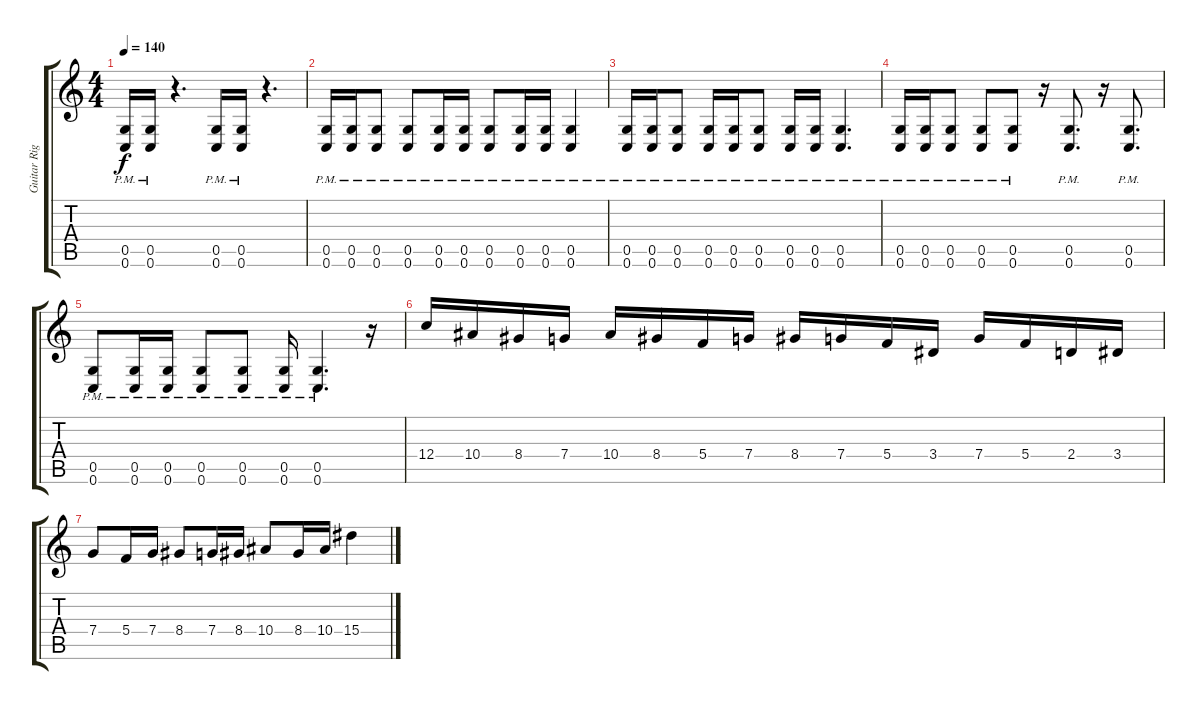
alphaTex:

\track ("Guitar Right" "Guitar Rig") {instrument distortionguitar}
\staff {score tabs}
\tuning (D4 A3 F3 C3 G2 C2) {hide}
\ts (4 4)
\tempo 140
\clef g2
\ks c
(0.5{pm} 0.6{pm}).16{dy f} (0.5{pm} 0.6{pm}).16 r.4{d} (0.5{pm} 0.6{pm}).16 (0.5{pm} 0.6{pm}).16 r.4{d} |
(0.5{pm} 0.6{pm}).16 (0.5{pm} 0.6{pm}).16 (0.5{pm} 0.6{pm}).8 (0.5{pm} 0.6{pm}).8 (0.5{pm} 0.6{pm}).16 (0.5{pm} 0.6{pm}).16 (0.5{pm} 0.6{pm}).8 (0.5{pm} 0.6{pm}).16 (0.5{pm} 0.6{pm}).16 (0.5{pm} 0.6{pm}).4 |
(0.5{pm} 0.6{pm}).16 (0.5{pm} 0.6{pm}).16 (0.5{pm} 0.6{pm}).8 (0.5{pm} 0.6{pm}).16 (0.5{pm} 0.6{pm}).16 (0.5{pm} 0.6{pm}).8 (0.5{pm} 0.6{pm}).16 (0.5{pm} 0.6{pm}).16 (0.5{pm} 0.6{pm}).4{d} |
(0.5{pm} 0.6{pm}).16 (0.5{pm} 0.6{pm}).16 (0.5{pm} 0.6{pm}).8 (0.5{pm} 0.6{pm}).8 (0.5{pm} 0.6{pm}).8 r.16 (0.5{pm} 0.6{pm}).8{d} r.16 (0.5{pm} 0.6{pm}).8{d} |
(0.5{pm} 0.6{pm}).8 (0.5{pm} 0.6{pm}).16 (0.5{pm} 0.6{pm}).16 (0.5{pm} 0.6{pm}).8 (0.5{pm} 0.6{pm}).8 (0.5{pm} 0.6{pm}).16 (0.5{pm} 0.6{pm}).4{d} r.16 |
12.4.16 10.4.16 8.4.16 7.4.16 10.4.16 8.4.16 5.4.16 7.4.16 8.4.16 7.4.16 5.4.16 3.4.16 7.4.16 5.4.16 2.4.16 3.4.16 |
7.4.8 5.4.16 7.4.16 8.4.8 7.4.16 8.4.16 10.4.8 8.4.16 10.4.16 15.4.4
